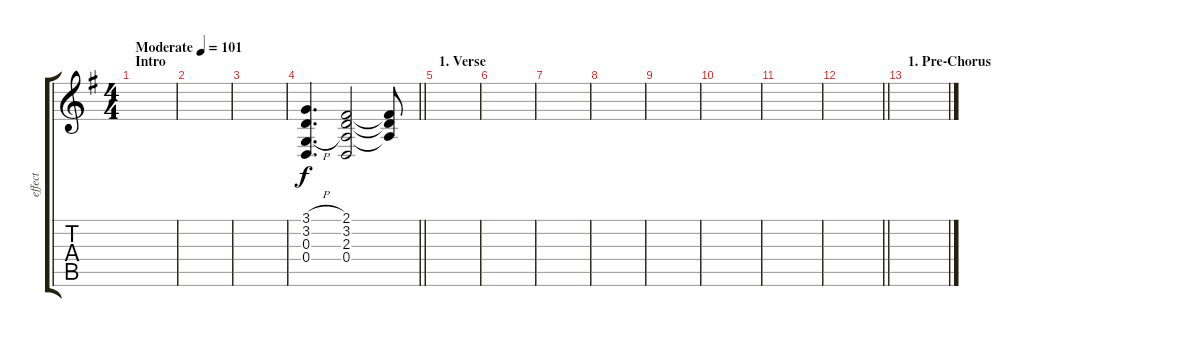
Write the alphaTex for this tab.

\track ("effect" "effect") {instrument lead8bassandlead}
\staff {score tabs}
\tuning (E4 B3 G3 D3 A2 E2) {hide}
\ts (4 4)
\section ("" "Intro")
\tempo (101 "Moderate")
\clef g2
\ks eminor
|
|
|
\barLineRight lightlight
(3.1{h} 3.2{h} 0.3{h} 0.4).4{d volume 16} (2.1 3.2 2.3 0.4).2 (2.1{t} 3.2{t} 2.3{t}).8 |
\section ("" "1. Verse")
|
|
|
|
|
|
|
\barLineRight lightlight
|
\section ("" "1. Pre-Chorus")
